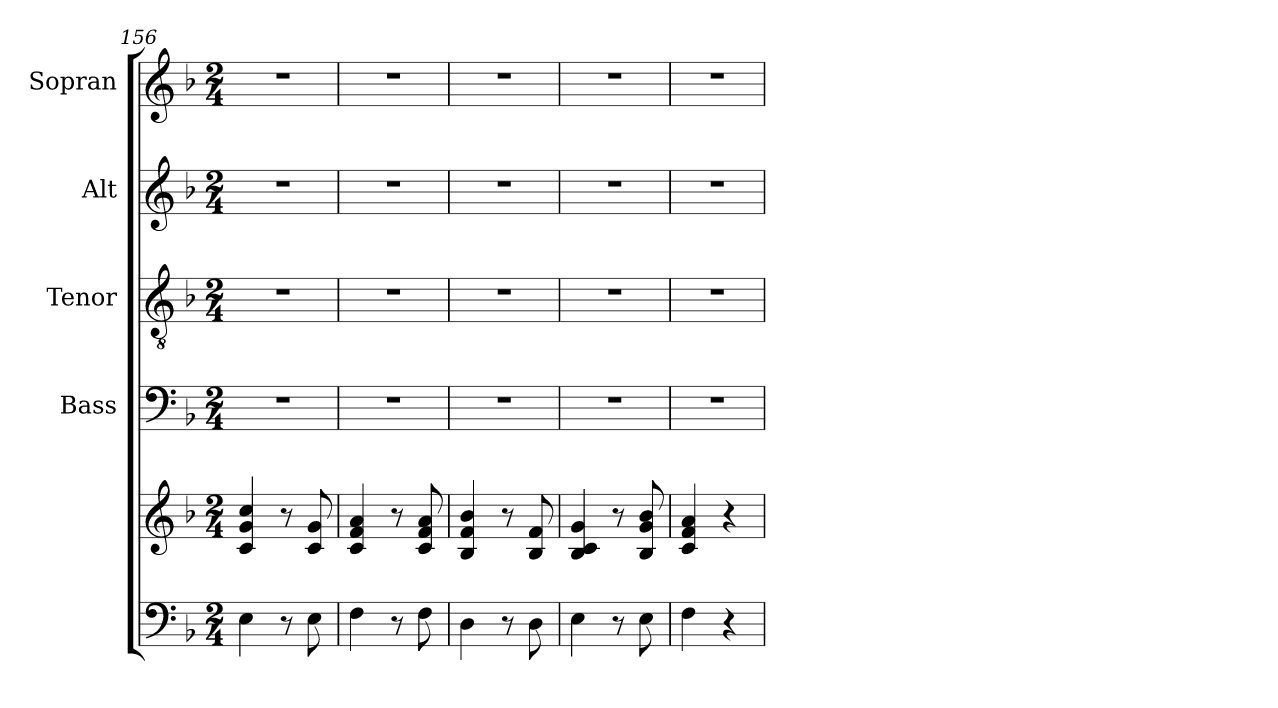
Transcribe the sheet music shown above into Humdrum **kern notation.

**kern	**kern	**kern	**kern	**kern	**kern
*part5	*part5	*part4	*part3	*part2	*part1
*staff6	*staff5	*staff4	*staff3	*staff2	*staff1
*	*	*I"Bass	*I"Tenor	*I"Alt	*I"Sopran
*	*	*I'B.	*I'T.	*I'A.	*I'S.
*clefF4	*clefG2	*clefF4	*clefGv2	*clefG2	*clefG2
*k[b-]	*k[b-]	*k[b-]	*k[b-]	*k[b-]	*k[b-]
*F:	*F:	*F:	*F:	*F:	*F:
*M2/4	*M2/4	*M2/4	*M2/4	*M2/4	*M2/4
=156	=156	=156	=156	=156	=156
4E\	4c/ 4g/ 4cc/	2r	2r	2r	2r
8r	8r	.	.	.	.
8E\	8c/ 8g/	.	.	.	.
=157	=157	=157	=157	=157	=157
4F\	4c/ 4f/ 4a/	2r	2r	2r	2r
8r	8r	.	.	.	.
8F\	8c/ 8f/ 8a/	.	.	.	.
=158	=158	=158	=158	=158	=158
4D\	4B-/ 4f/ 4b-/	2r	2r	2r	2r
8r	8r	.	.	.	.
8D\	8B-/ 8f/	.	.	.	.
=159	=159	=159	=159	=159	=159
4E\	4B-/ 4c/ 4g/	2r	2r	2r	2r
8r	8r	.	.	.	.
8E\	8B-/ 8g/ 8b-/	.	.	.	.
=160	=160	=160	=160	=160	=160
4F\	4c/ 4f/ 4a/	2r	2r	2r	2r
4r	4r	.	.	.	.
=	=	=	=	=	=
*-	*-	*-	*-	*-	*-
